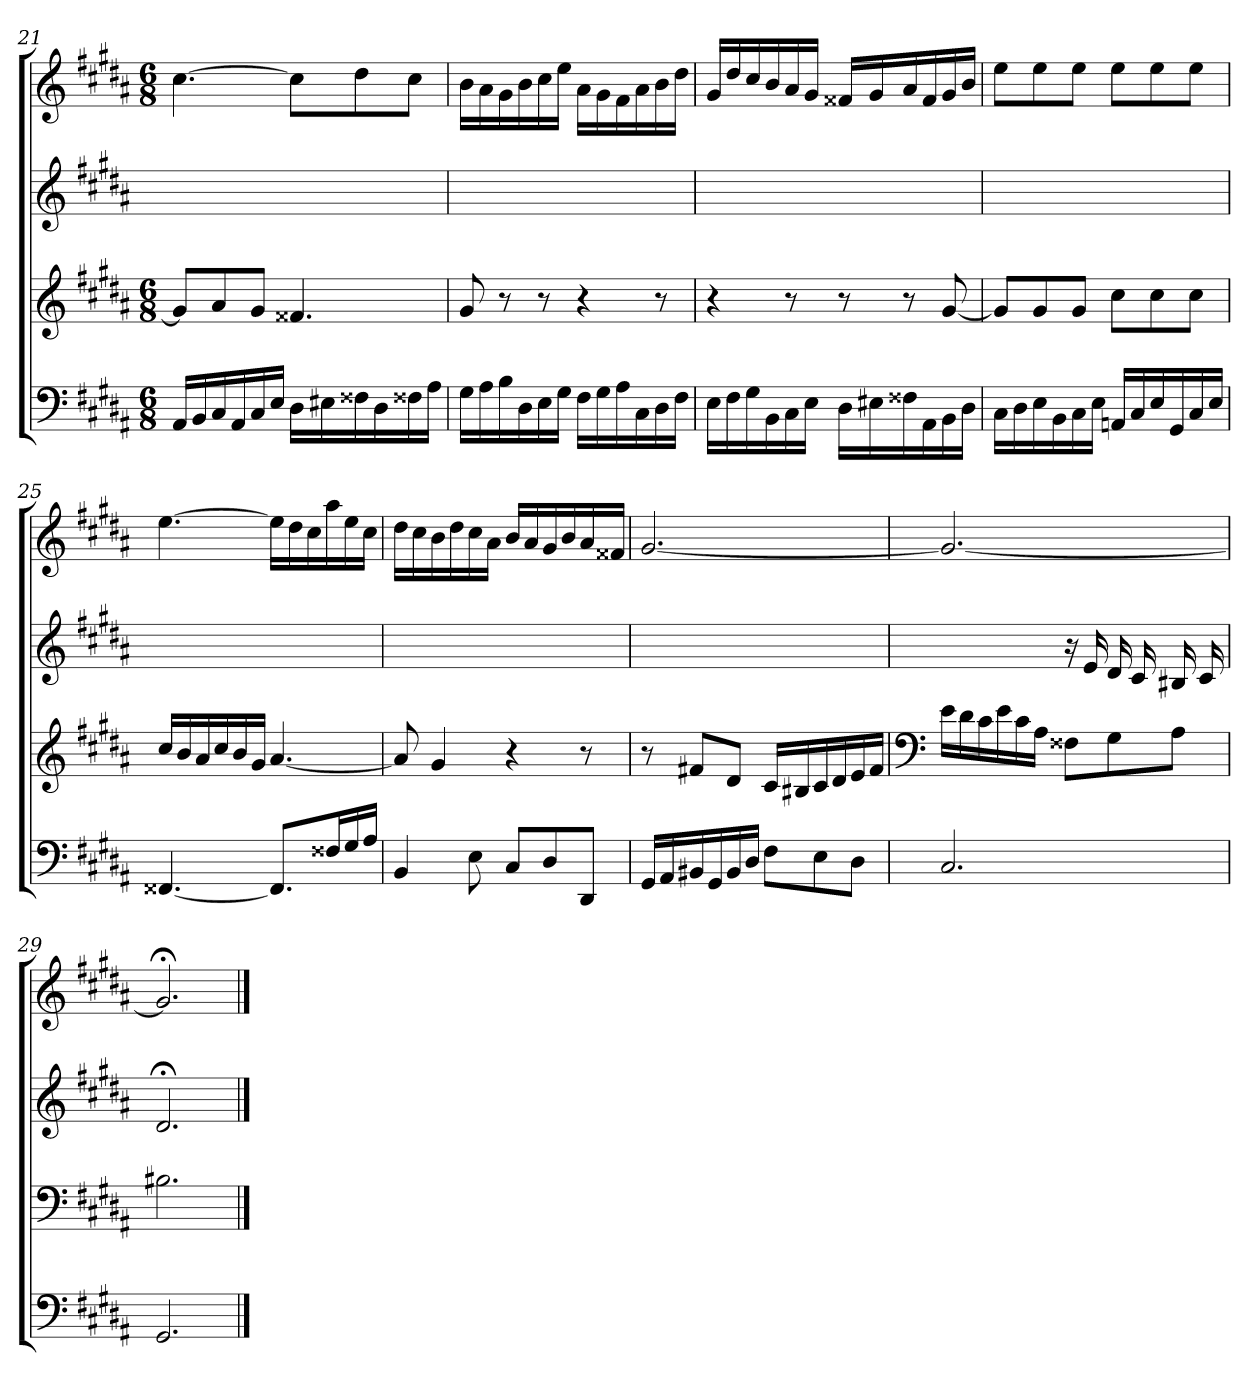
**kern	**kern	**kern	**kern
*part4	*part3	*part2	*part1
*staff4	*staff3	*staff2	*staff1
*clefF4	*clefG2	*clefG2	*clefG2
*k[f#c#g#d#a#]	*k[f#c#g#d#a#]	*k[f#c#g#d#a#]	*k[f#c#g#d#a#]
*g#:	*g#:	*	*g#:
*M6/8	*M6/8	*	*M6/8
=21	=21	=21	=21
16AA#/LL	8g#/L]	2.ryy	[4.cc#
16BB/	.	.	.
16C#/	8a#/	.	.
16AA#/	.	.	.
16C#/	8g#/J	.	.
16E/JJ	.	.	.
16D#\LL	4.f##X	.	8cc#\L]
16E#X\	.	.	.
16F##X\	.	.	8dd#\
16D#\	.	.	.
16F##X\	.	.	8cc#\J
16A#\JJ	.	.	.
=22	=22	=22	=22
16G#\LL	8g#	2.ryy	16b\LL
16A#\	.	.	16a#\
16B\	8r	.	16g#\
16D#\	.	.	16b\
16E\	8r	.	16cc#\
16G#\JJ	.	.	16ee\JJ
16F#\LL	4r	.	16a#\LL
16G#\	.	.	16g#\
16A#\	.	.	16f#\
16C#\	.	.	16a#\
16D#\	8r	.	16b\
16F#\JJ	.	.	16dd#\JJ
=23	=23	=23	=23
16E\LL	4r	2.ryy	16g#/LL
16F#\	.	.	16dd#/
16G#\	.	.	16cc#/
16BB\	.	.	16b/
16C#\	8r	.	16a#/
16E\JJ	.	.	16g#/JJ
16D#\LL	8r	.	16f##X/LL
16E#X\	.	.	16g#/
16F##X\	8r	.	16a#/
16AA#\	.	.	16f##/
16BB\	[8g#	.	16g#/
16D#\JJ	.	.	16b/JJ
=24	=24	=24	=24
16C#\LL	8g#/L]	2.ryy	8ee\L
16D#\	.	.	.
16E\	8g#/	.	8ee\
16BB\	.	.	.
16C#\	8g#/J	.	8ee\J
16E\JJ	.	.	.
16AAn/LL	8cc#\L	.	8ee\L
16C#/	.	.	.
16E/	8cc#\	.	8ee\
16GG#/	.	.	.
16C#/	8cc#\J	.	8ee\J
16E/JJ	.	.	.
=25	=25	=25	=25
[4.FF##X	16cc#/LL	2.ryy	[4.ee
.	16b/	.	.
.	16a#/	.	.
.	16cc#/	.	.
.	16b/	.	.
.	16g#/JJ	.	.
8.FF##/L]	[4.a#	.	16ee\LL]
.	.	.	16dd#\
.	.	.	16cc#\
16F##X/L	.	.	16aa#\
16G#/	.	.	16ee\
16A#/JJ	.	.	16cc#\JJ
=26	=26	=26	=26
4BB	8a#]	2.ryy	16dd#\LL
.	.	.	16cc#\
.	4g#	.	16b\
.	.	.	16dd#\
8E	.	.	16cc#\
.	.	.	16a#\JJ
8C#/L	4r	.	16b/LL
.	.	.	16a#/
8D#/	.	.	16g#/
.	.	.	16b/
8DD#/J	8r	.	16a#/
.	.	.	16f##X/JJ
=27	=27	=27	=27
16GG#/LL	8r	2.ryy	[2.g#
16AA#/	.	.	.
16BB#X/	8f#X/L	.	.
16GG#/	.	.	.
16BB#/	8d#/J	.	.
16D#/JJ	.	.	.
8F#\L	16c#/LL	.	.
.	16B#X/	.	.
8E\	16c#/	.	.
.	16d#/	.	.
8D#\J	16e/	.	.
.	16f#/JJ	.	.
=28	=28	=28	=28
*	*clefF4	*	*
2.C#	16e\LL	4ryy	2.g#_
.	16d#\	.	.
.	16c#\	.	.
.	16e\	.	.
.	16c#\	8ryy	.
.	16A#\JJ	.	.
.	8F##X\L	16r	.
.	.	16e	.
.	8G#\	16d#	.
.	.	16c#	.
.	8A#\J	16B#X	.
.	.	16c#	.
=29	=29	=29	=29
2.GG#	2.B#X	2.d#;<	2.g#;<]
==	==	==	==
*-	*-	*-	*-
